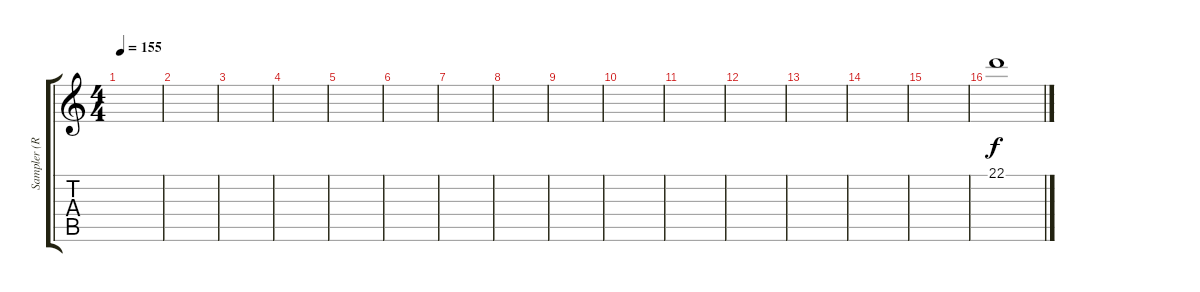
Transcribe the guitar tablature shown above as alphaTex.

\track ("Sampler (Roland V-Synth)" "Sampler (R") {instrument whistle}
\staff {score tabs}
\tuning (E4 B3 G3 D3 A2 E2) {hide}
\ts (4 4)
\tempo 155
\clef g2
\ks c
|
|
|
|
|
|
|
|
|
|
|
|
|
|
|
22.1.1
